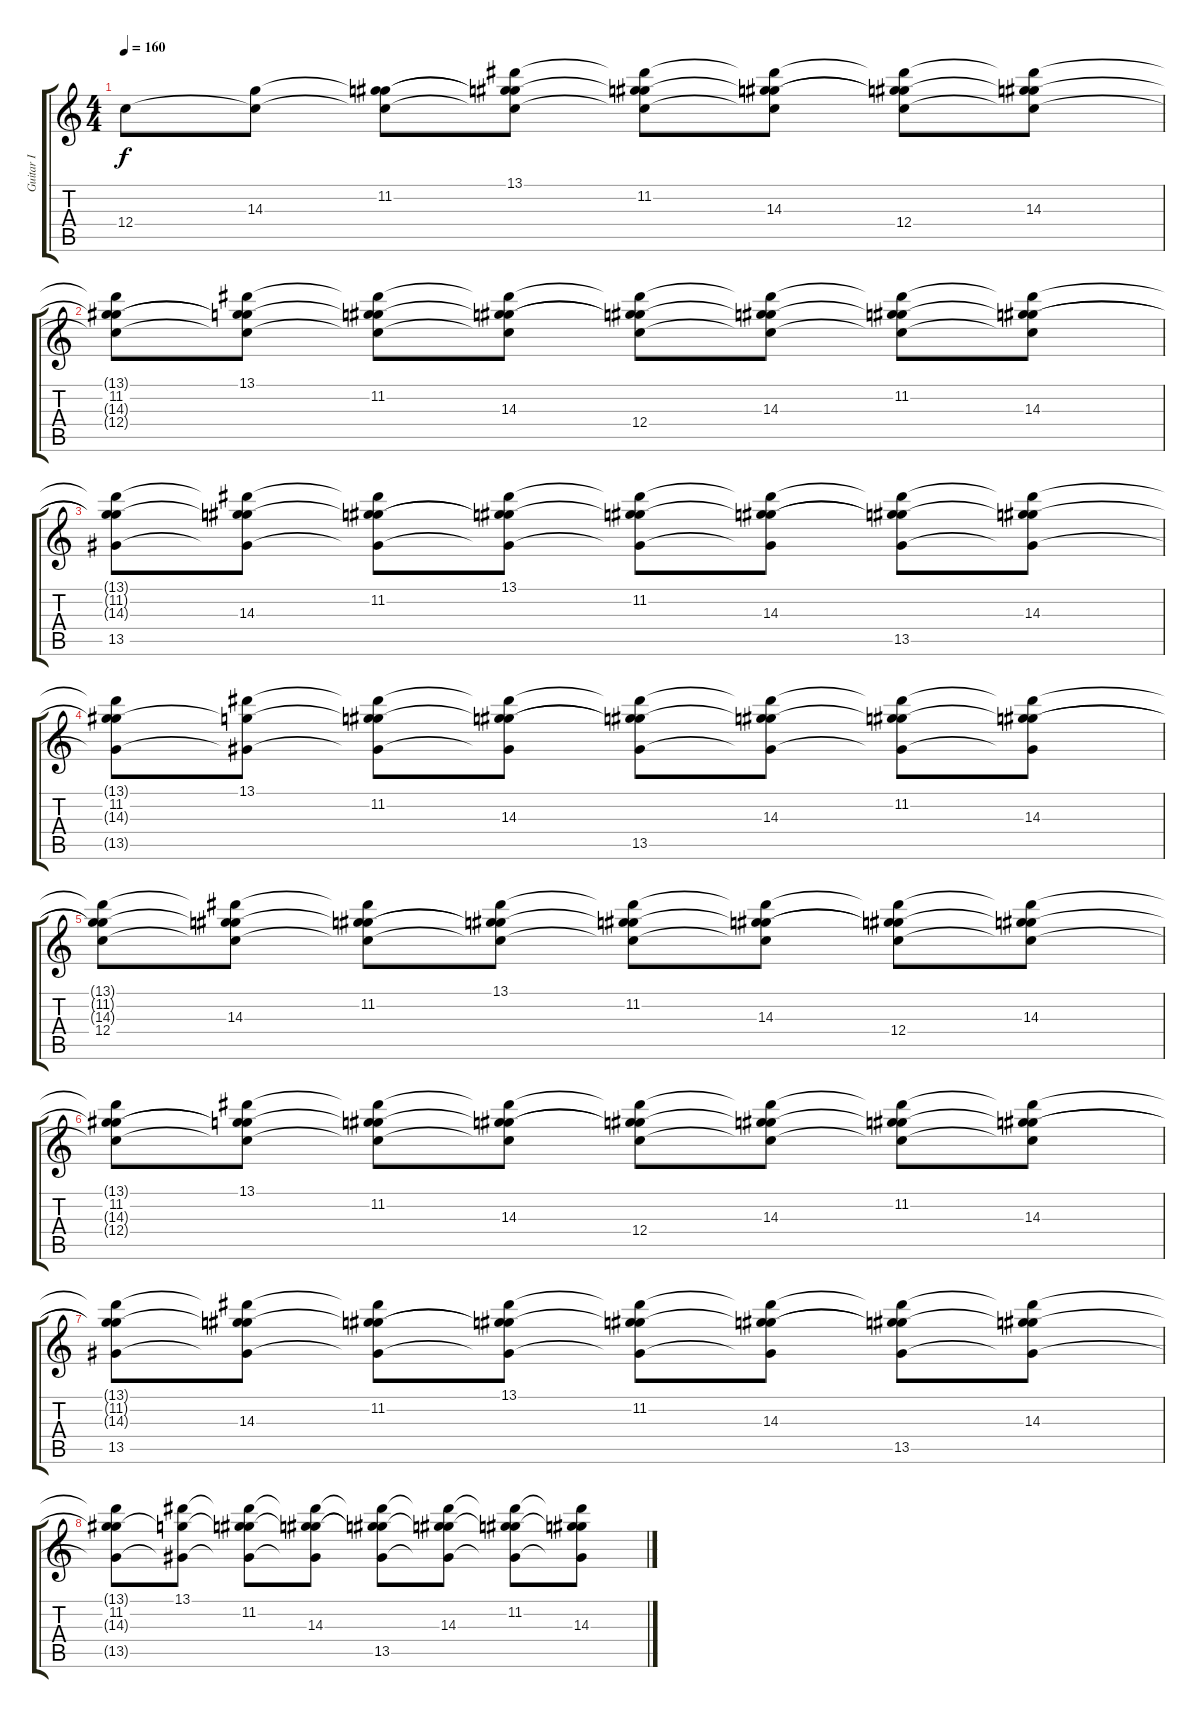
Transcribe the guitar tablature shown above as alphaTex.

\track ("Guitar I" "Guitar I") {instrument distortionguitar}
\staff {score tabs}
\tuning (D4 A3 F3 C3 G2 C2) {hide}
\ts (4 4)
\tempo 160
\clef g2
\ks c
12.4.8{dy f volume 8 instrument distortionguitar} (14.3 12.4{t}).8 (11.2 14.3{t} 12.4{t}).8 (13.1 11.2{t} 14.3{t} 12.4{t}).8 (13.1{t} 11.2 14.3{t} 12.4{t}).8 (13.1{t} 11.2{t} 14.3 12.4{t}).8 (13.1{t} 11.2{t} 14.3{t} 12.4).8 (13.1{t} 11.2{t} 14.3 12.4{t}).8 |
(13.1{t} 11.2 14.3{t} 12.4{t}).8 (13.1 11.2{t} 14.3{t} 12.4{t}).8 (13.1{t} 11.2 14.3{t} 12.4{t}).8 (13.1{t} 11.2{t} 14.3 12.4{t}).8 (13.1{t} 11.2{t} 14.3{t} 12.4).8 (13.1{t} 11.2{t} 14.3 12.4{t}).8 (13.1{t} 11.2 14.3{t} 12.4{t}).8 (13.1{t} 11.2{t} 14.3 12.4{t}).8 |
(13.1{t} 11.2{t} 14.3{t} 13.5).8 (13.1{t} 11.2{t} 14.3 13.5{t}).8 (13.1{t} 11.2 14.3{t} 13.5{t}).8 (13.1 11.2{t} 14.3{t} 13.5{t}).8 (13.1{t} 11.2 14.3{t} 13.5{t}).8 (13.1{t} 11.2{t} 14.3 13.5{t}).8 (13.1{t} 11.2{t} 14.3{t} 13.5).8 (13.1{t} 11.2{t} 14.3 13.5{t}).8 |
(13.1{t} 11.2 14.3{t} 13.5{t}).8 (13.1 14.3{t} 13.5{t}).8 (13.1{t} 11.2 14.3{t} 13.5{t}).8 (13.1{t} 11.2{t} 14.3 13.5{t}).8 (13.1{t} 11.2{t} 14.3{t} 13.5).8 (13.1{t} 11.2{t} 14.3 13.5{t}).8 (13.1{t} 11.2 14.3{t} 13.5{t}).8 (13.1{t} 11.2{t} 14.3 13.5{t}).8 |
(13.1{t} 11.2{t} 14.3{t} 12.4).8 (13.1{t} 11.2{t} 14.3 12.4{t}).8 (13.1{t} 11.2 14.3{t} 12.4{t}).8 (13.1 11.2{t} 14.3{t} 12.4{t}).8 (13.1{t} 11.2 14.3{t} 12.4{t}).8 (13.1{t} 11.2{t} 14.3 12.4{t}).8 (13.1{t} 11.2{t} 14.3{t} 12.4).8 (13.1{t} 11.2{t} 14.3 12.4{t}).8 |
(13.1{t} 11.2 14.3{t} 12.4{t}).8 (13.1 11.2{t} 14.3{t} 12.4{t}).8 (13.1{t} 11.2 14.3{t} 12.4{t}).8 (13.1{t} 11.2{t} 14.3 12.4{t}).8 (13.1{t} 11.2{t} 14.3{t} 12.4).8 (13.1{t} 11.2{t} 14.3 12.4{t}).8 (13.1{t} 11.2 14.3{t} 12.4{t}).8 (13.1{t} 11.2{t} 14.3 12.4{t}).8 |
(13.1{t} 11.2{t} 14.3{t} 13.5).8 (13.1{t} 11.2{t} 14.3 13.5{t}).8 (13.1{t} 11.2 14.3{t} 13.5{t}).8 (13.1 11.2{t} 14.3{t} 13.5{t}).8 (13.1{t} 11.2 14.3{t} 13.5{t}).8 (13.1{t} 11.2{t} 14.3 13.5{t}).8 (13.1{t} 11.2{t} 14.3{t} 13.5).8 (13.1{t} 11.2{t} 14.3 13.5{t}).8 |
(13.1{t} 11.2 14.3{t} 13.5{t}).8 (13.1 14.3{t} 13.5{t}).8 (13.1{t} 11.2 14.3{t} 13.5{t}).8 (13.1{t} 11.2{t} 14.3 13.5{t}).8 (13.1{t} 11.2{t} 14.3{t} 13.5).8 (13.1{t} 11.2{t} 14.3 13.5{t}).8 (13.1{t} 11.2 14.3{t} 13.5{t}).8 (13.1{t} 11.2{t} 14.3 13.5{t}).8
